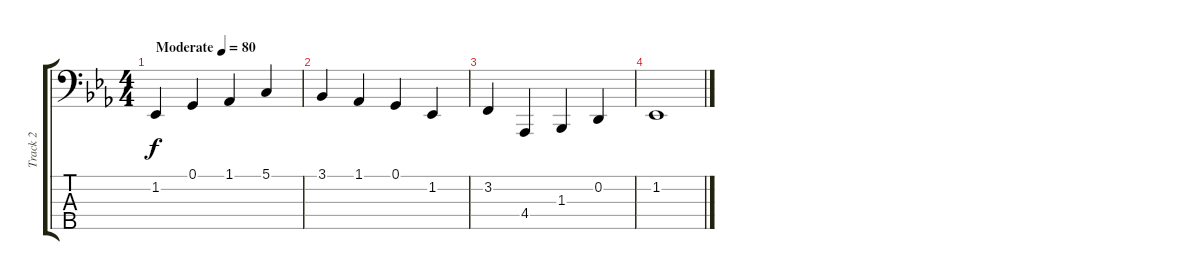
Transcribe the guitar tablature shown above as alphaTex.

\track ("Track 2" "Track 2") {instrument acousticgrandpiano}
\staff {score tabs}
\tuning (G2 D2 A1 E1 B0) {hide}
\ts (4 4)
\tempo (80 "Moderate")
\clef f4
\ks eb
1.2.4{dy f instrument acousticgrandpiano} 0.1.4 1.1.4 5.1.4 |
3.1.4 1.1.4 0.1.4 1.2.4 |
3.2.4 4.4.4 1.3.4 0.2.4 |
1.2.1
